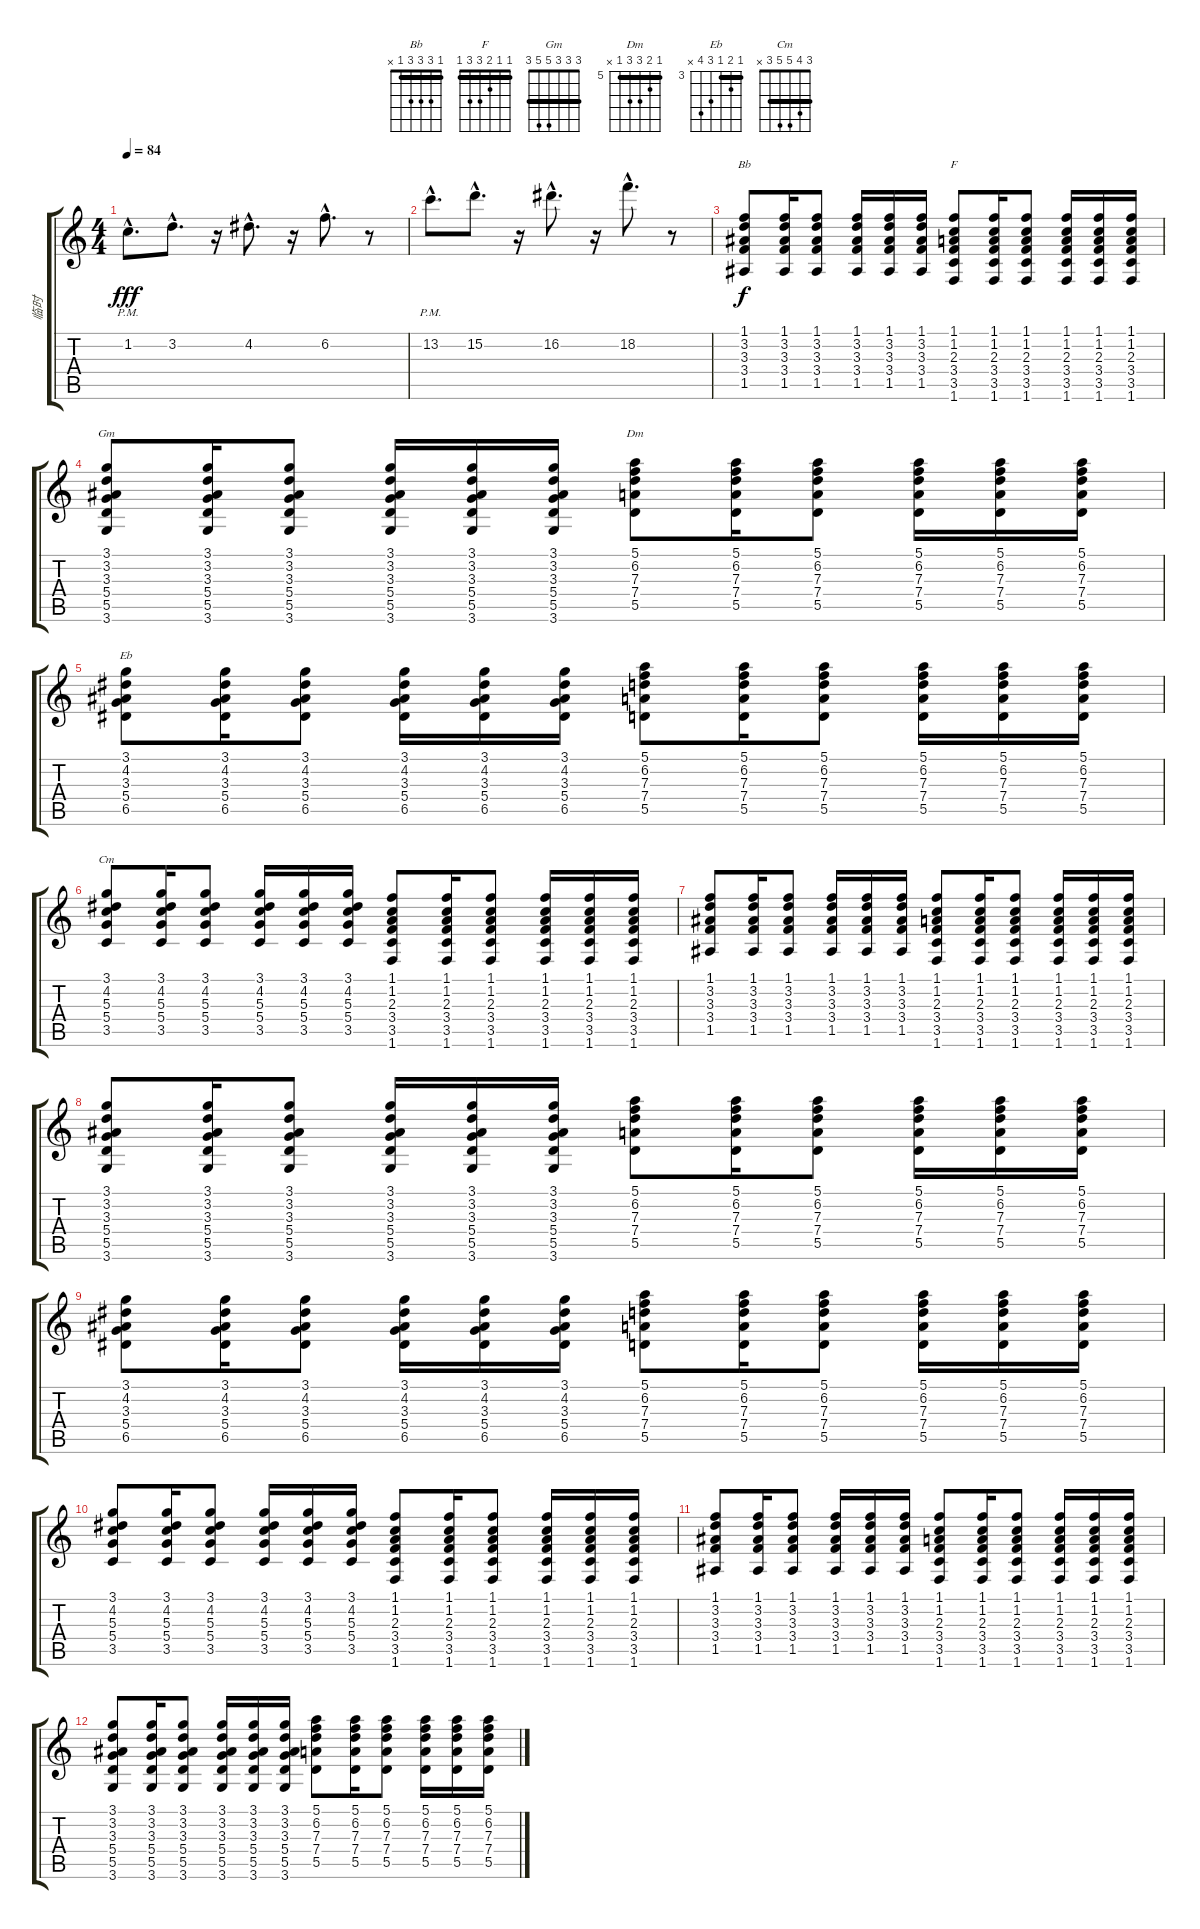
\track ("临时" "临时") {mute instrument overdrivenguitar}
\staff {score tabs}
\tuning (E4 B3 G3 D3 A2 E2) {hide}
\chord ("Bb" 1 3 3 3 1 x) {barre 1}
\chord ("F" 1 1 2 3 3 1) {barre 1}
\chord ("Gm" 3 3 3 5 5 3) {barre 3}
\chord ("Dm" 5 6 7 7 5 x) {firstfret 5 barre 5}
\chord ("Eb" 3 4 3 5 6 x) {firstfret 3 barre 3}
\chord ("Cm" 3 4 5 5 3 x) {barre 3}
\ts (4 4)
\tempo 84
\clef g2
\ks c
1.2{hac pm}.8{d dy fff} 3.2{hac}.8{d} r.16 4.2{hac}.8{d} r.16 6.2{hac}.8{d} r.8 |
13.2{hac pm}.8{d} 15.2{hac}.8{d} r.16 16.2{hac}.8{d} r.16 18.2{hac}.8{d} r.8 |
(1.1 3.2 3.3 3.4 1.5).8{ch "Bb" dy f} (1.1 3.2 3.3 3.4 1.5).16 (1.1 3.2 3.3 3.4 1.5).8 (1.1 3.2 3.3 3.4 1.5).16 (1.1 3.2 3.3 3.4 1.5).16 (1.1 3.2 3.3 3.4 1.5).16 (1.1 1.2 2.3 3.4 3.5 1.6).8{ch "F"} (1.1 1.2 2.3 3.4 3.5 1.6).16 (1.1 1.2 2.3 3.4 3.5 1.6).8 (1.1 1.2 2.3 3.4 3.5 1.6).16 (1.1 1.2 2.3 3.4 3.5 1.6).16 (1.1 1.2 2.3 3.4 3.5 1.6).16 |
(3.1 3.2 3.3 5.4 5.5 3.6).8{ch "Gm"} (3.1 3.2 3.3 5.4 5.5 3.6).16 (3.1 3.2 3.3 5.4 5.5 3.6).8 (3.1 3.2 3.3 5.4 5.5 3.6).16 (3.1 3.2 3.3 5.4 5.5 3.6).16 (3.1 3.2 3.3 5.4 5.5 3.6).16 (5.1 6.2 7.3 7.4 5.5).8{ch "Dm"} (5.1 6.2 7.3 7.4 5.5).16 (5.1 6.2 7.3 7.4 5.5).8 (5.1 6.2 7.3 7.4 5.5).16 (5.1 6.2 7.3 7.4 5.5).16 (5.1 6.2 7.3 7.4 5.5).16 |
(3.1 4.2 3.3 5.4 6.5).8{ch "Eb"} (3.1 4.2 3.3 5.4 6.5).16 (3.1 4.2 3.3 5.4 6.5).8 (3.1 4.2 3.3 5.4 6.5).16 (3.1 4.2 3.3 5.4 6.5).16 (3.1 4.2 3.3 5.4 6.5).16 (5.1 6.2 7.3 7.4 5.5).8 (5.1 6.2 7.3 7.4 5.5).16 (5.1 6.2 7.3 7.4 5.5).8 (5.1 6.2 7.3 7.4 5.5).16 (5.1 6.2 7.3 7.4 5.5).16 (5.1 6.2 7.3 7.4 5.5).16 |
(3.1 4.2 5.3 5.4 3.5).8{ch "Cm"} (3.1 4.2 5.3 5.4 3.5).16 (3.1 4.2 5.3 5.4 3.5).8 (3.1 4.2 5.3 5.4 3.5).16 (3.1 4.2 5.3 5.4 3.5).16 (3.1 4.2 5.3 5.4 3.5).16 (1.1 1.2 2.3 3.4 3.5 1.6).8 (1.1 1.2 2.3 3.4 3.5 1.6).16 (1.1 1.2 2.3 3.4 3.5 1.6).8 (1.1 1.2 2.3 3.4 3.5 1.6).16 (1.1 1.2 2.3 3.4 3.5 1.6).16 (1.1 1.2 2.3 3.4 3.5 1.6).16 |
(1.1 3.2 3.3 3.4 1.5).8 (1.1 3.2 3.3 3.4 1.5).16 (1.1 3.2 3.3 3.4 1.5).8 (1.1 3.2 3.3 3.4 1.5).16 (1.1 3.2 3.3 3.4 1.5).16 (1.1 3.2 3.3 3.4 1.5).16 (1.1 1.2 2.3 3.4 3.5 1.6).8 (1.1 1.2 2.3 3.4 3.5 1.6).16 (1.1 1.2 2.3 3.4 3.5 1.6).8 (1.1 1.2 2.3 3.4 3.5 1.6).16 (1.1 1.2 2.3 3.4 3.5 1.6).16 (1.1 1.2 2.3 3.4 3.5 1.6).16 |
(3.1 3.2 3.3 5.4 5.5 3.6).8 (3.1 3.2 3.3 5.4 5.5 3.6).16 (3.1 3.2 3.3 5.4 5.5 3.6).8 (3.1 3.2 3.3 5.4 5.5 3.6).16 (3.1 3.2 3.3 5.4 5.5 3.6).16 (3.1 3.2 3.3 5.4 5.5 3.6).16 (5.1 6.2 7.3 7.4 5.5).8 (5.1 6.2 7.3 7.4 5.5).16 (5.1 6.2 7.3 7.4 5.5).8 (5.1 6.2 7.3 7.4 5.5).16 (5.1 6.2 7.3 7.4 5.5).16 (5.1 6.2 7.3 7.4 5.5).16 |
(3.1 4.2 3.3 5.4 6.5).8 (3.1 4.2 3.3 5.4 6.5).16 (3.1 4.2 3.3 5.4 6.5).8 (3.1 4.2 3.3 5.4 6.5).16 (3.1 4.2 3.3 5.4 6.5).16 (3.1 4.2 3.3 5.4 6.5).16 (5.1 6.2 7.3 7.4 5.5).8 (5.1 6.2 7.3 7.4 5.5).16 (5.1 6.2 7.3 7.4 5.5).8 (5.1 6.2 7.3 7.4 5.5).16 (5.1 6.2 7.3 7.4 5.5).16 (5.1 6.2 7.3 7.4 5.5).16 |
(3.1 4.2 5.3 5.4 3.5).8 (3.1 4.2 5.3 5.4 3.5).16 (3.1 4.2 5.3 5.4 3.5).8 (3.1 4.2 5.3 5.4 3.5).16 (3.1 4.2 5.3 5.4 3.5).16 (3.1 4.2 5.3 5.4 3.5).16 (1.1 1.2 2.3 3.4 3.5 1.6).8 (1.1 1.2 2.3 3.4 3.5 1.6).16 (1.1 1.2 2.3 3.4 3.5 1.6).8 (1.1 1.2 2.3 3.4 3.5 1.6).16 (1.1 1.2 2.3 3.4 3.5 1.6).16 (1.1 1.2 2.3 3.4 3.5 1.6).16 |
(1.1 3.2 3.3 3.4 1.5).8{volume 13 instrument acousticguitarsteel} (1.1 3.2 3.3 3.4 1.5).16 (1.1 3.2 3.3 3.4 1.5).8 (1.1 3.2 3.3 3.4 1.5).16 (1.1 3.2 3.3 3.4 1.5).16 (1.1 3.2 3.3 3.4 1.5).16 (1.1 1.2 2.3 3.4 3.5 1.6).8 (1.1 1.2 2.3 3.4 3.5 1.6).16 (1.1 1.2 2.3 3.4 3.5 1.6).8 (1.1 1.2 2.3 3.4 3.5 1.6).16 (1.1 1.2 2.3 3.4 3.5 1.6).16 (1.1 1.2 2.3 3.4 3.5 1.6).16 |
(3.1 3.2 3.3 5.4 5.5 3.6).8 (3.1 3.2 3.3 5.4 5.5 3.6).16 (3.1 3.2 3.3 5.4 5.5 3.6).8 (3.1 3.2 3.3 5.4 5.5 3.6).16 (3.1 3.2 3.3 5.4 5.5 3.6).16 (3.1 3.2 3.3 5.4 5.5 3.6).16 (5.1 6.2 7.3 7.4 5.5).8 (5.1 6.2 7.3 7.4 5.5).16 (5.1 6.2 7.3 7.4 5.5).8 (5.1 6.2 7.3 7.4 5.5).16 (5.1 6.2 7.3 7.4 5.5).16 (5.1 6.2 7.3 7.4 5.5).16
